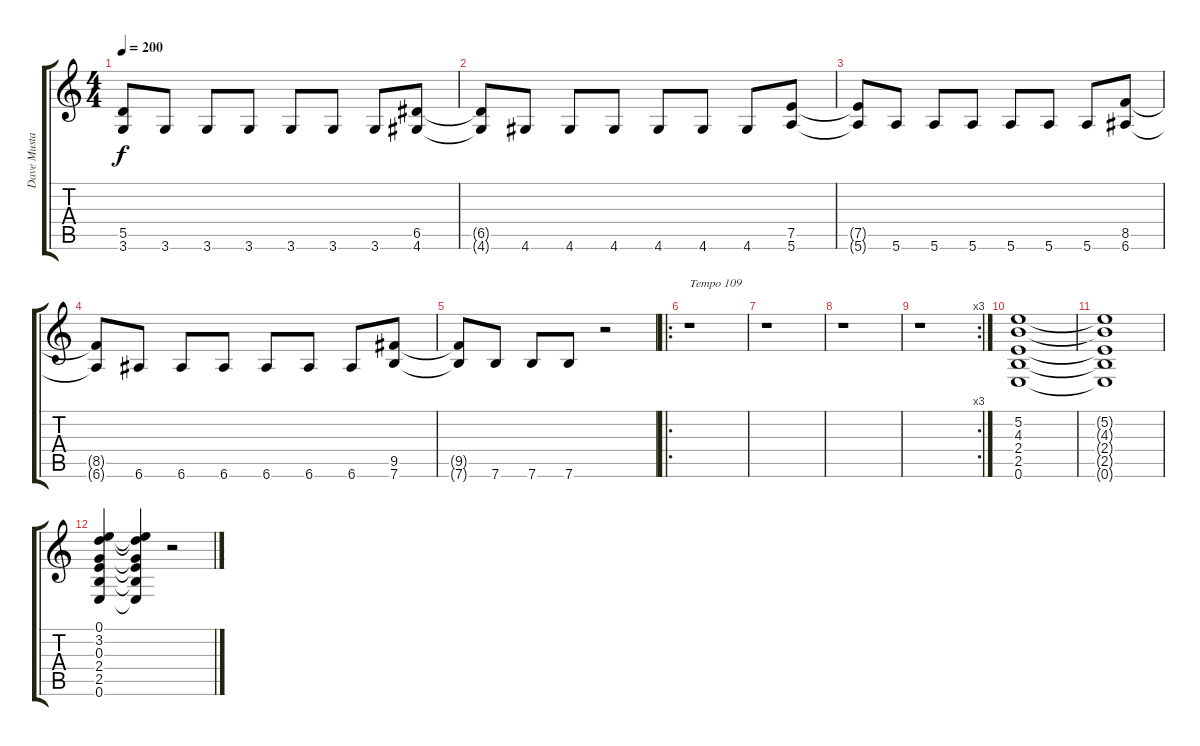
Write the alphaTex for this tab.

\track ("Dave Mustaine" "Dave Musta") {instrument distortionguitar}
\staff {score tabs}
\tuning (E4 B3 G3 D3 A2 E2) {hide}
\ts (4 4)
\tempo 200
\clef g2
\ks c
(5.5{t} 3.6{t}).8{dy f} 3.6.8 3.6.8 3.6.8 3.6.8 3.6.8 3.6.8 (6.5 4.6).8 |
(6.5{t} 4.6{t}).8 4.6.8 4.6.8 4.6.8 4.6.8 4.6.8 4.6.8 (7.5 5.6).8 |
(7.5{t} 5.6{t}).8 5.6.8 5.6.8 5.6.8 5.6.8 5.6.8 5.6.8 (8.5 6.6).8 |
(8.5{t} 6.6{t}).8 6.6.8 6.6.8 6.6.8 6.6.8 6.6.8 6.6.8 (9.5 7.6).8 |
(9.5{t} 7.6{t}).8 7.6.8 7.6.8 7.6.8 r.2 |
\ro
r.1{txt "Tempo 109"} |
r.1 |
r.1 |
\rc 3
r.1 |
(5.2 4.3 2.4 2.5 0.6).1 |
(5.2{t} 4.3{t} 2.4{t} 2.5{t} 0.6{t}).1 |
(0.1 3.2 0.3 2.4 2.5 0.6).4 (0.1{t} 3.2{t} 0.3{t} 2.4{t} 2.5{t} 0.6{t}).4 r.2
